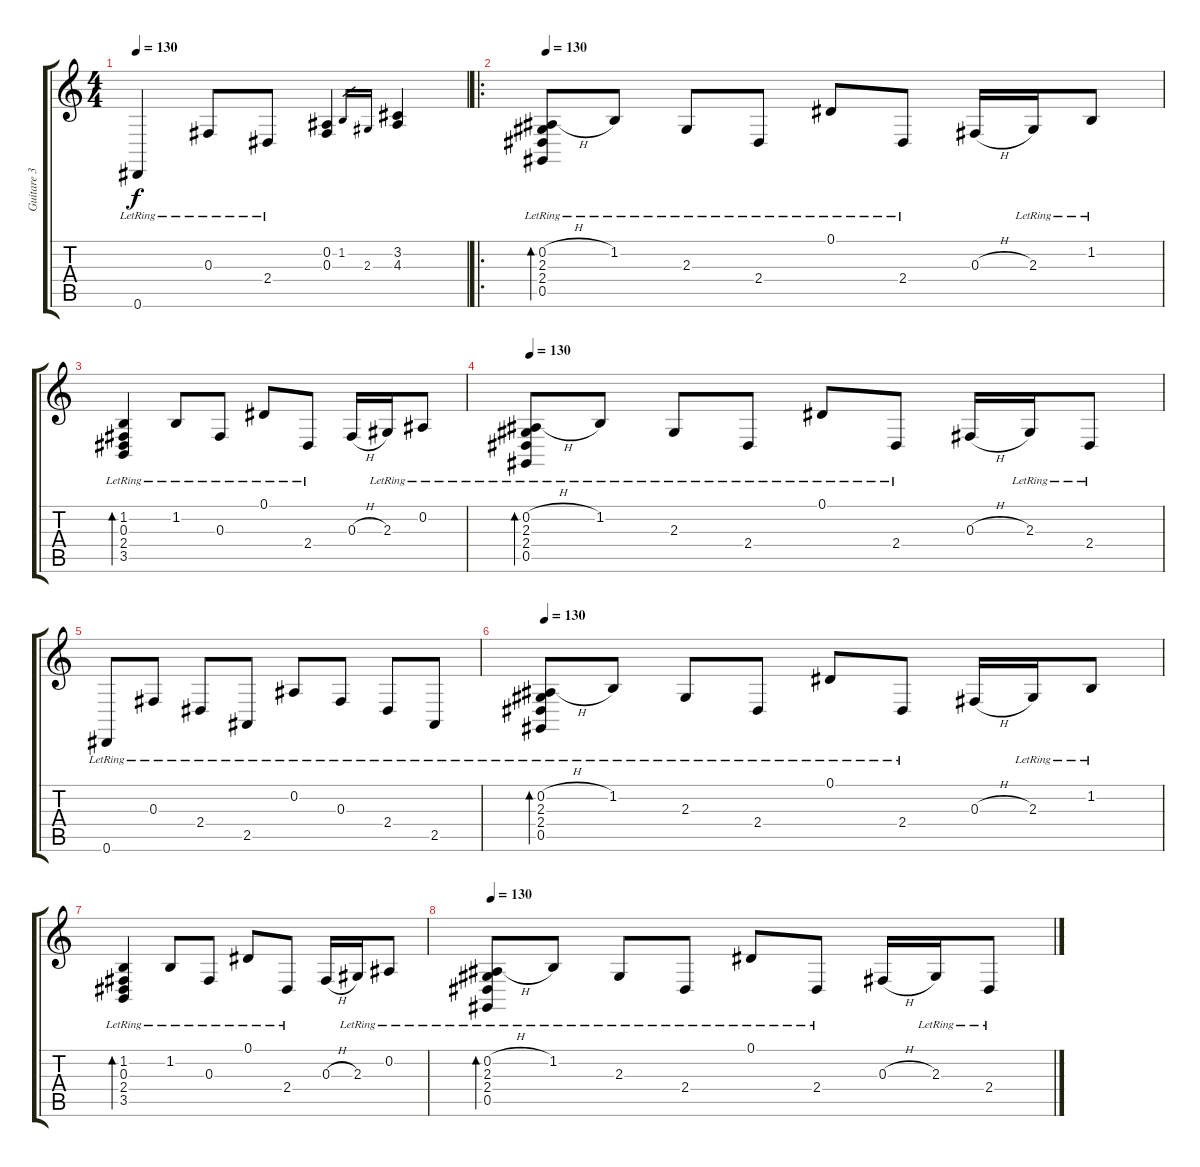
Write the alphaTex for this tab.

\track ("Guitare 3" "Guitare 3") {instrument pad1newage}
\staff {score tabs}
\tuning (Eb4 Bb3 Gb3 Db3 Ab2 Eb2) {hide}
\ts (4 4)
\tempo 130
\clef g2
\ks c
0.6{lr}.4{dy f} 0.3{lr}.8 2.4{lr}.8 (0.2 0.3).4 1.2.16{gr} 2.3.16{gr} (3.2 4.3).4 |
\ro
\tempo 130
(0.2{h} 2.3{lr} 2.4{lr} 0.5{lr}).8{bd 120 volume 16} 1.2{lr}.8 2.3{lr}.8 2.4{lr}.8 0.1{lr}.8 2.4{lr}.8 0.3{h}.16 2.3{lr}.16 1.2{lr}.8 |
(1.2{lr} 0.3{lr} 2.4{lr} 3.5{lr}).4{bd 120} 1.2{lr}.8 0.3{lr}.8 0.1{lr}.8 2.4{lr}.8 0.3{h}.16 2.3{lr}.16 0.2{lr}.8 |
\tempo 130
(0.2{h} 2.3{lr} 2.4{lr} 0.5{lr}).8{bd 120} 1.2{lr}.8 2.3{lr}.8 2.4{lr}.8 0.1{lr}.8 2.4{lr}.8 0.3{h}.16 2.3{lr}.16 2.4{lr}.8 |
0.6{lr}.8 0.3{lr}.8 2.4{lr}.8 2.5{lr}.8 0.2{lr}.8 0.3{lr}.8 2.4{lr}.8 2.5{lr}.8 |
\tempo 130
(0.2{h} 2.3{lr} 2.4{lr} 0.5{lr}).8{bd 120 volume 16} 1.2{lr}.8 2.3{lr}.8 2.4{lr}.8 0.1{lr}.8 2.4{lr}.8 0.3{h}.16 2.3{lr}.16 1.2{lr}.8 |
(1.2{lr} 0.3{lr} 2.4{lr} 3.5{lr}).4{bd 120} 1.2{lr}.8 0.3{lr}.8 0.1{lr}.8 2.4{lr}.8 0.3{h}.16 2.3{lr}.16 0.2{lr}.8 |
\tempo 130
(0.2{h} 2.3{lr} 2.4{lr} 0.5{lr}).8{bd 120} 1.2{lr}.8 2.3{lr}.8 2.4{lr}.8 0.1{lr}.8 2.4{lr}.8 0.3{h}.16 2.3{lr}.16 2.4{lr}.8
